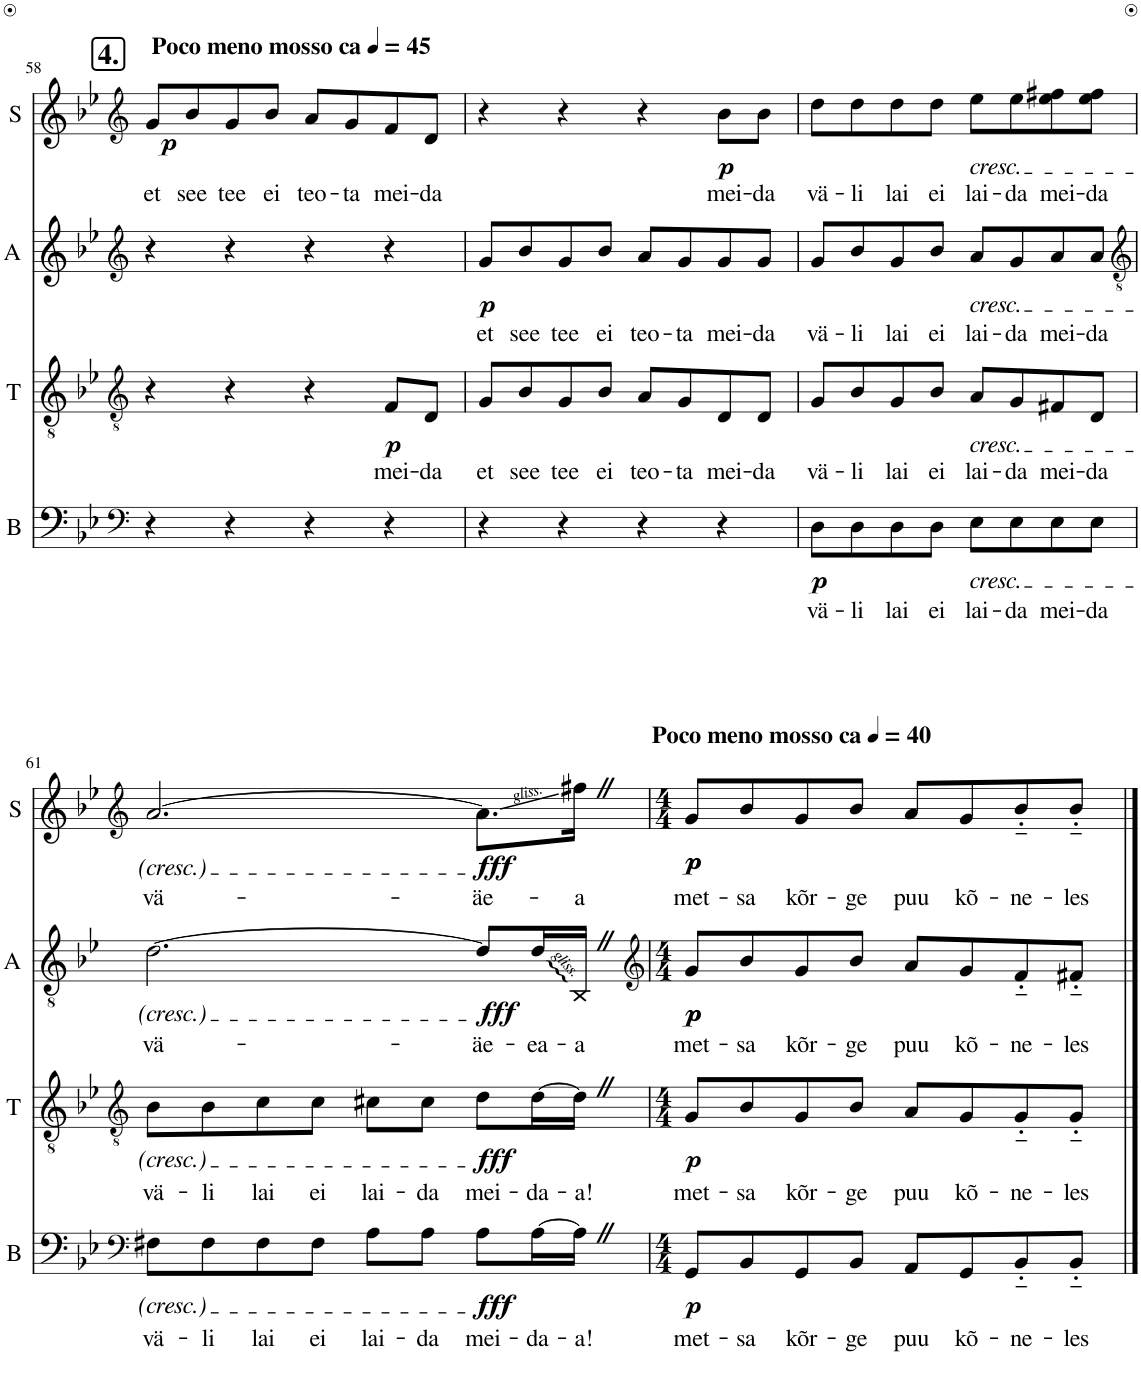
**kern	**text	**dynam	**kern	**text	**dynam	**kern	**text	**dynam	**kern	**text	**dynam
*part4	*part4	*part4	*part3	*part3	*part3	*part2	*part2	*part2	*part1	*part1	*part1
*staff4	*staff4	*staff4	*staff3	*staff3	*staff3	*staff2	*staff2	*staff2	*staff1	*staff1	*staff1
*I"B	*	*	*I"T	*	*	*I"A	*	*	*I"S	*	*
*I'B	*	*	*I'T	*	*	*I'A	*	*	*I'S	*	*
!!LO:PB:g=z
*clefF4	*	*	*clefGv2	*	*	*clefG2	*	*	*clefG2	*	*
*	*	*	*	*	*	*Trd1c2	*	*	*	*	*
*k[b-e-]	*	*	*k[b-e-]	*	*	*k[b-e-]	*	*	*k[b-e-]	*	*
*M4/4	*	*	*M4/4	*	*	*M4/4	*	*	*M4/4	*	*
*MM45	*	*	*MM45	*	*	*MM45	*	*	*MM45	*	*
!!LO:REH:place=s1:a:B:cj:fs=14:t=4.
=58	=58	=58	=58	=58	=58	=58	=58	=58	=58	=58	=58
!	!	!	!	!	!	!	!	!	!LO:TX:a:B:t=Poco meno mosso ca	!	!
!	!	!	!	!	!	!	!	!	!	!LO:LY:b	!LO:DY:b
4r	.	.	4r	.	.	4r	.	.	8g/L	et	p
!	!	!	!	!	!	!	!	!	!	!LO:LY:b	!
.	.	.	.	.	.	.	.	.	8b-/	see	.
!	!	!	!	!	!	!	!	!	!	!LO:LY:b	!
4r	.	.	4r	.	.	4r	.	.	8g/	tee	.
!	!	!	!	!	!	!	!	!	!	!LO:LY:b	!
.	.	.	.	.	.	.	.	.	8b-/J	ei	.
!	!	!	!	!	!	!	!	!	!	!LO:LY:b	!
4r	.	.	4r	.	.	4r	.	.	8a/L	teo-	.
!	!	!	!	!	!	!	!	!	!	!LO:LY:b	!
.	.	.	.	.	.	.	.	.	8g/	-ta	.
!	!	!	!	!LO:LY:b	!LO:DY:b	!	!	!	!	!LO:LY:b	!
4r	.	.	8F/L	mei-	p	4r	.	.	8f/	mei-	.
!	!	!	!	!LO:LY:b	!	!	!	!	!	!LO:LY:b	!
.	.	.	8D/J	-da	.	.	.	.	8d/J	-da	.
=59	=59	=59	=59	=59	=59	=59	=59	=59	=59	=59	=59
!	!	!	!	!LO:LY:b	!	!	!LO:LY:b	!LO:DY:b	!	!	!
4r	.	.	8G/L	et	.	8g/L	et	p	4r	.	.
!	!	!	!	!LO:LY:b	!	!	!LO:LY:b	!	!	!	!
.	.	.	8B-/	see	.	8b-/	see	.	.	.	.
!	!	!	!	!LO:LY:b	!	!	!LO:LY:b	!	!	!	!
4r	.	.	8G/	tee	.	8g/	tee	.	4r	.	.
!	!	!	!	!LO:LY:b	!	!	!LO:LY:b	!	!	!	!
.	.	.	8B-/J	ei	.	8b-/J	ei	.	.	.	.
!	!	!	!	!LO:LY:b	!	!	!LO:LY:b	!	!	!	!
4r	.	.	8A/L	teo-	.	8a/L	teo-	.	4r	.	.
!	!	!	!	!LO:LY:b	!	!	!LO:LY:b	!	!	!	!
.	.	.	8G/	-ta	.	8g/	-ta	.	.	.	.
!	!	!	!	!LO:LY:b	!	!	!LO:LY:b	!	!	!LO:LY:b	!LO:DY:b
4r	.	.	8D/	mei-	.	8g/	mei-	.	8b-\L	mei-	p
!	!	!	!	!LO:LY:b	!	!	!LO:LY:b	!	!	!LO:LY:b	!
.	.	.	8D/J	-da	.	8g/J	-da	.	8b-\J	-da	.
=60	=60	=60	=60	=60	=60	=60	=60	=60	=60	=60	=60
!	!LO:LY:b	!LO:DY:b	!	!LO:LY:b	!	!	!LO:LY:b	!	!	!LO:LY:b	!
8D\L	vä-	p	8G/L	vä-	.	8g/L	vä-	.	8dd\L	vä-	.
!	!LO:LY:b	!	!	!LO:LY:b	!	!	!LO:LY:b	!	!	!LO:LY:b	!
8D\	-li	.	8B-/	-li	.	8b-/	-li	.	8dd\	-li	.
!	!LO:LY:b	!	!	!LO:LY:b	!	!	!LO:LY:b	!	!	!LO:LY:b	!
8D\	lai	.	8G/	lai	.	8g/	lai	.	8dd\	lai	.
!	!LO:LY:b	!	!	!LO:LY:b	!	!	!LO:LY:b	!	!	!LO:LY:b	!
8D\J	ei	.	8B-/J	ei	.	8b-/J	ei	.	8dd\J	ei	.
!	!	!	!	!	!	!	!	!	!LO:TX:b:i:t=cresc.	!	!
!	!	!	!	!	!	!LO:TX:b:i:t=cresc.	!	!	!	!	!
!	!	!	!LO:TX:b:i:t=cresc.	!	!	!	!	!	!	!	!
!LO:TX:b:i:t=cresc.	!	!	!	!	!	!	!	!	!	!	!
!	!LO:LY:b	!	!	!LO:LY:b	!	!	!LO:LY:b	!	!	!LO:LY:b	!
8E-\L	lai-	.	8A/L	lai-	.	8a/L	lai-	.	8ee-\L	lai-	.
!	!LO:LY:b	!	!	!LO:LY:b	!	!	!LO:LY:b	!	!	!LO:LY:b	!
8E-\	-da	.	8G/	-da	.	8g/	-da	.	8ee-\	-da	.
!	!LO:LY:b	!	!	!LO:LY:b	!	!	!LO:LY:b	!	!	!LO:LY:b	!
8E-\	mei-	.	8F#X/	mei-	.	8a/	mei-	.	8ee-\ 8ff#X\	mei-	.
!	!LO:LY:b	!	!	!LO:LY:b	!	!	!LO:LY:b	!	!	!LO:LY:b	!
8E-\J	-da	.	8D/J	-da	.	8a/J	-da	.	8ee-\ 8ff#\J	-da	.
!!LO:LB:g=z
=61	=61	=61	=61	=61	=61	=61	=61	=61	=61	=61	=61
*clefF4	*	*	*clefGv2	*	*	*clefGv2	*	*	*clefG2	*	*
*k[b-e-]	*	*	*k[b-e-]	*	*	*k[b-e-]	*	*	*k[b-e-]	*	*
!	!LO:LY:b	!	!	!LO:LY:b	!	!	!LO:LY:b	!	!	!LO:LY:b	!
8F#X\L	vä-	.	8B-\L	vä-	.	[2.d\	vä-	.	[2.a/	vä-	.
!	!LO:LY:b	!	!	!LO:LY:b	!	!	!	!	!	!	!
8F#\	-li	.	8B-\	-li	.	.	.	.	.	.	.
!	!LO:LY:b	!	!	!LO:LY:b	!	!	!	!	!	!	!
8F#\	lai	.	8c\	lai	.	.	.	.	.	.	.
!	!LO:LY:b	!	!	!LO:LY:b	!	!	!	!	!	!	!
8F#\J	ei	.	8c\J	ei	.	.	.	.	.	.	.
!	!LO:LY:b	!	!	!LO:LY:b	!	!	!	!	!	!	!
8A\L	lai-	.	8c#X\L	lai-	.	.	.	.	.	.	.
!	!LO:LY:b	!	!	!LO:LY:b	!	!	!	!	!	!	!
8A\J	-da	.	8c#\J	-da	.	.	.	.	.	.	.
!	!LO:LY:b	!LO:DY:b	!	!LO:LY:b	!LO:DY:b	!	!LO:LY:b	!LO:DY:b	!	!LO:LY:b	!LO:DY:b
8A\L	mei-	fff	8d\L	mei-	fff	8d/L]	-äe-	fff	8.a\L]	-äe-	fff
!	!LO:LY:b	!	!	!LO:LY:b	!	!	!LO:LY:b	!	!	!	!
[16A\L	-da-	.	[16d\L	-da-	.	16d/L	ea-	.	.	.	.
!	!LO:LY:b	!	!	!LO:LY:b	!	!	!LO:LY:b	!	!	!LO:LY:b	!
16AZ\JJ]	-a!	.	16dZ\JJ]	-a!	.	16BB-Z/JJ	-a	.	16ff#XZ\Jk	-a	.
=62	=62	=62	=62	=62	=62	=62	=62	=62	=62	=62	=62
*	*	*	*	*	*	*clefG2	*	*	*	*	*
*M4/4	*	*	*M4/4	*	*	*M4/4	*	*	*M4/4	*	*
*	*	*	*	*	*	*	*	*	*MM40	*	*
!	!	!	!	!	!	!	!	!	!LO:TX:a:B:t=Poco meno mosso ca	!	!
!	!LO:LY:b	!LO:DY:b	!	!LO:LY:b	!LO:DY:b	!	!LO:LY:b	!LO:DY:b	!	!LO:LY:b	!
!	!	!	!	!	!	!	!	!LO:DY:n=1:b	!	!	!LO:DY:b
!	!	!	!	!	!	!	!	!	!	!	!LO:DY:n=1:b
8GG/L	met-	p	8G/L	met-	p	8g/L	met-	p p	8g/L	met-	p p
!	!LO:LY:b	!	!	!LO:LY:b	!	!	!LO:LY:b	!	!	!LO:LY:b	!
8BB-/	-sa	.	8B-/	-sa	.	8b-/	-sa	.	8b-/	-sa	.
!	!LO:LY:b	!	!	!LO:LY:b	!	!	!LO:LY:b	!	!	!LO:LY:b	!
8GG/	kõr-	.	8G/	kõr-	.	8g/	kõr-	.	8g/	kõr-	.
!	!LO:LY:b	!	!	!LO:LY:b	!	!	!LO:LY:b	!	!	!LO:LY:b	!
8BB-/J	-ge	.	8B-/J	-ge	.	8b-/J	-ge	.	8b-/J	-ge	.
!	!LO:LY:b	!	!	!LO:LY:b	!	!	!LO:LY:b	!	!	!LO:LY:b	!
8AA/L	puu	.	8A/L	puu	.	8a/L	puu	.	8a/L	puu	.
!	!LO:LY:b	!	!	!LO:LY:b	!	!	!LO:LY:b	!	!	!LO:LY:b	!
8GG/	kõ-	.	8G/	kõ-	.	8g/	kõ-	.	8g/	kõ-	.
!	!LO:LY:b	!	!	!LO:LY:b	!	!	!LO:LY:b	!	!	!LO:LY:b	!
8BB-'~/	-ne-	.	8G'~/	-ne-	.	8f'~/	-ne-	.	8b-'~/	-ne-	.
!	!LO:LY:b	!	!	!LO:LY:b	!	!	!LO:LY:b	!	!	!LO:LY:b	!
8BB-'~/J	-les	.	8G'~/J	-les	.	8f#X'~/J	-les	.	8b-'~/J	-les	.
==	==	==	==	==	==	==	==	==	==	==	==
*-	*-	*-	*-	*-	*-	*-	*-	*-	*-	*-	*-
